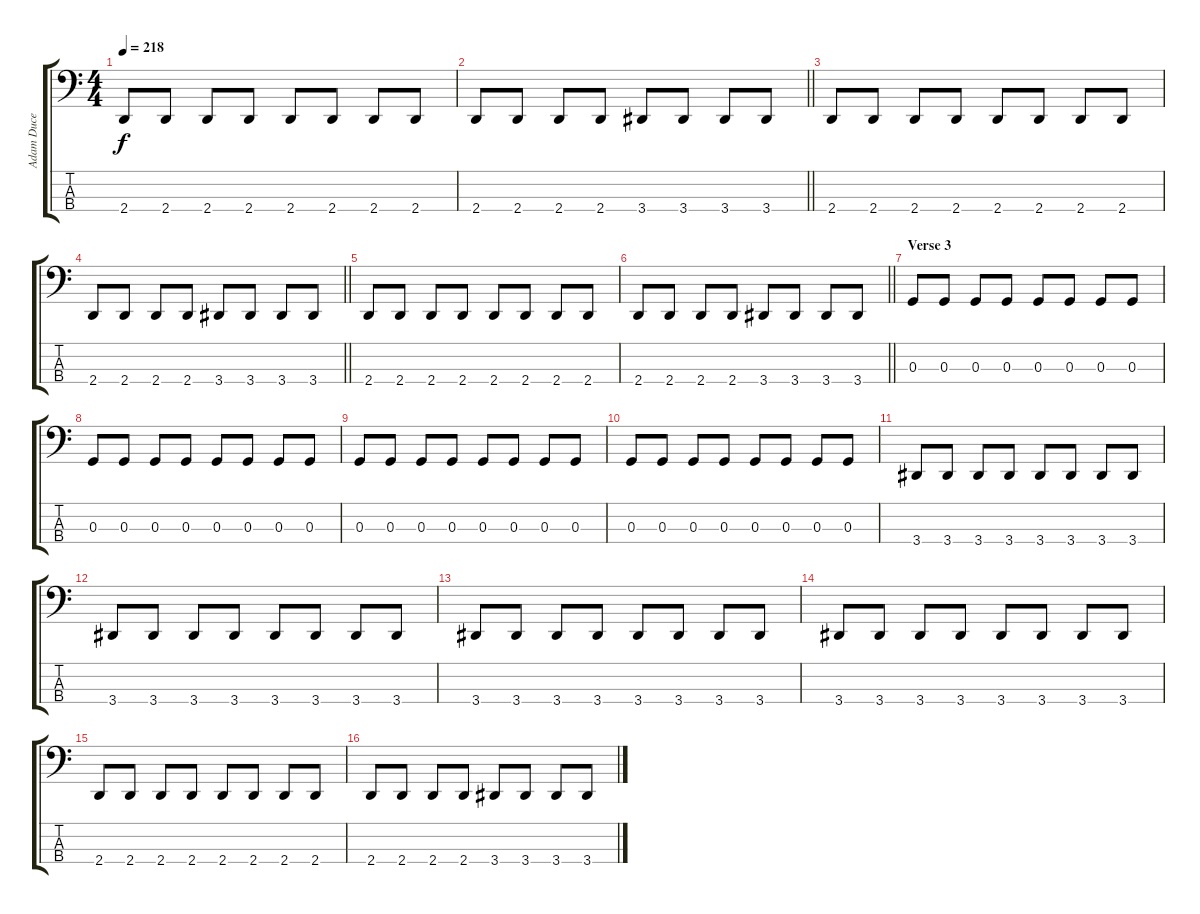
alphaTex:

\track ("Adam Duce" "Adam Duce") {instrument electricbasspick}
\staff {score tabs}
\tuning (F2 C2 G1 C1) {hide}
\ts (4 4)
\tempo 218
\clef f4
\ks c
2.4.8{dy f} 2.4.8 2.4.8 2.4.8 2.4.8 2.4.8 2.4.8 2.4.8 |
\barLineRight lightlight
2.4.8 2.4.8 2.4.8 2.4.8 3.4.8 3.4.8 3.4.8 3.4.8 |
2.4.8 2.4.8 2.4.8 2.4.8 2.4.8 2.4.8 2.4.8 2.4.8 |
\barLineRight lightlight
2.4.8 2.4.8 2.4.8 2.4.8 3.4.8 3.4.8 3.4.8 3.4.8 |
2.4.8 2.4.8 2.4.8 2.4.8 2.4.8 2.4.8 2.4.8 2.4.8 |
\barLineRight lightlight
2.4.8 2.4.8 2.4.8 2.4.8 3.4.8 3.4.8 3.4.8 3.4.8 |
\section ("" "Verse 3")
0.3.8 0.3.8 0.3.8 0.3.8 0.3.8 0.3.8 0.3.8 0.3.8 |
0.3.8 0.3.8 0.3.8 0.3.8 0.3.8 0.3.8 0.3.8 0.3.8 |
0.3.8 0.3.8 0.3.8 0.3.8 0.3.8 0.3.8 0.3.8 0.3.8 |
0.3.8 0.3.8 0.3.8 0.3.8 0.3.8 0.3.8 0.3.8 0.3.8 |
3.4.8 3.4.8 3.4.8 3.4.8 3.4.8 3.4.8 3.4.8 3.4.8 |
3.4.8 3.4.8 3.4.8 3.4.8 3.4.8 3.4.8 3.4.8 3.4.8 |
3.4.8 3.4.8 3.4.8 3.4.8 3.4.8 3.4.8 3.4.8 3.4.8 |
3.4.8 3.4.8 3.4.8 3.4.8 3.4.8 3.4.8 3.4.8 3.4.8 |
2.4.8 2.4.8 2.4.8 2.4.8 2.4.8 2.4.8 2.4.8 2.4.8 |
2.4.8 2.4.8 2.4.8 2.4.8 3.4.8 3.4.8 3.4.8 3.4.8
